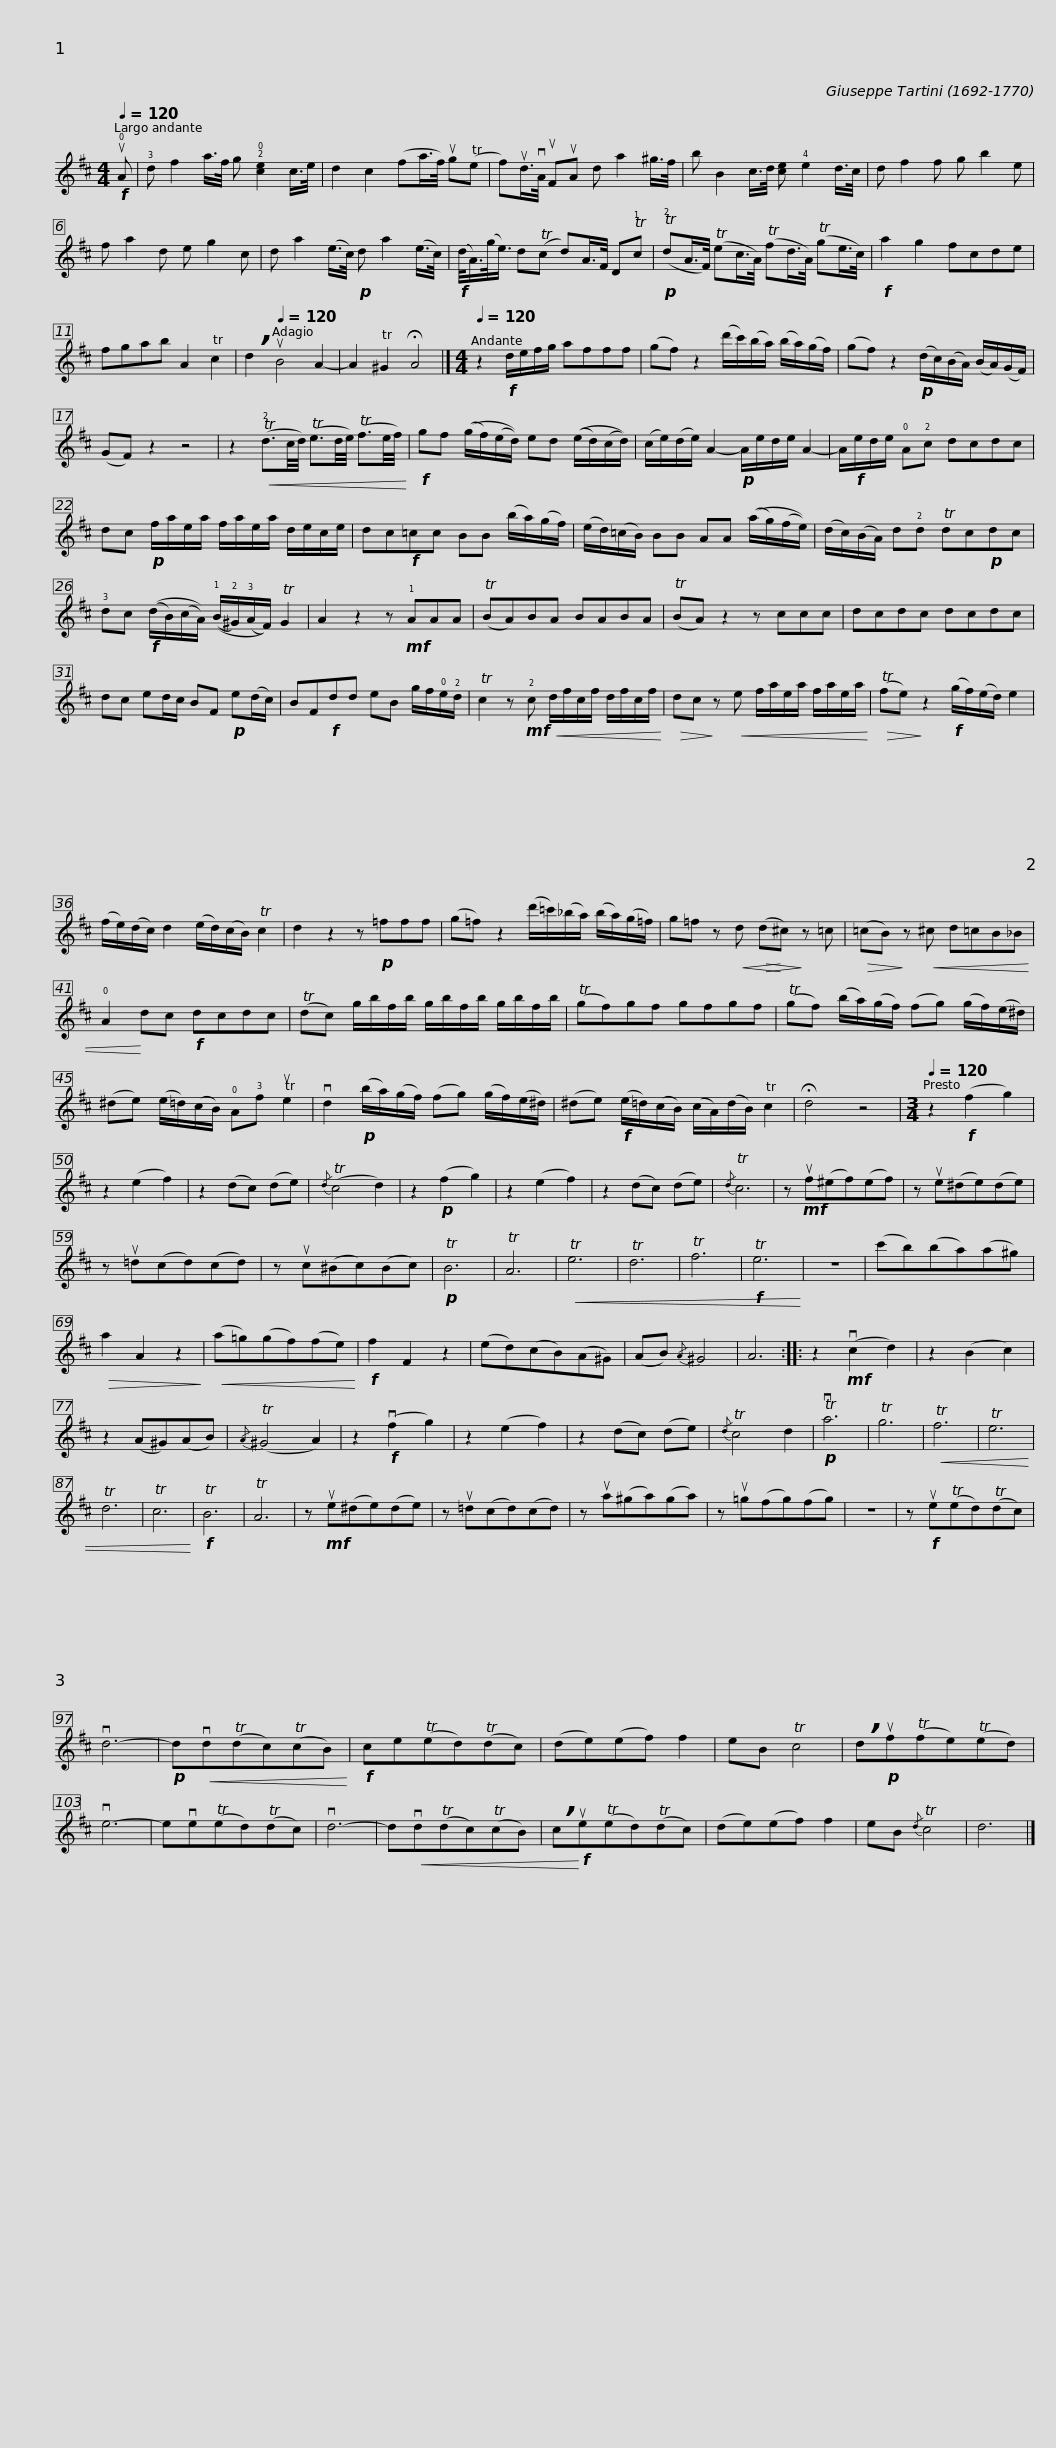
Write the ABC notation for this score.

X:1
L:1/8
Q:1/4=120
M:4/4
I:linebreak $
K:D
V:1 treble
V:1
!f! u!0!A | !3!d f2 a/>f/ g !2!!0![ce]2 c/>e/ | d2 c2 (fa/>f/) ug(Te |$ f)ud/>vA/ uFuA d a2 ^g/>f/ | b B2 c/>d/ [ce] !4!e2 d/>c/ | %5
 d f2 f g b2 e |$ f a2 d e g2 c | d a2 (e/>c/)!p! d a2 (e/>c/) |!f! (d/<A/)(g/<e/) d(Tc d)A/>F/ DT!1!c |$!p! (T!2!dA/>F/) (Tec/>A/) (Tfd/>A/) (Tge/>c/) | %10
!f! a2 g2 fcde | fgab A2 Tc2 | !breath!d2[Q:1/4=120] uB4 A2- | A2 T^G2 !fermata!A4 |]$[M:4/4][Q:1/4=120] z2!f! d/e/f/g/ afff | %15
 (gf) z2 (d'/c'/)(b/a/) (b/a/)(g/f/) | (gf) z2!p! (d/c/)(B/A/) (B/A/)(G/F/) | (GF) z2 z4 |$ z2!<(! (T!2!d3/2c/4d/4) (Te3/2d/4e/4) (Tf3/2e/4f/4)!<)! |!f! gf ((g/f/)(e/d/)) ed ((e/d/)(c/d/)) | %20
 (c/e/)(d/e/) A2-!p! A/e/d/e/ A2- | A/!f!e/d/e/ !0!A!2!c dcdc |$ dc!p! f/a/e/a/ f/a/e/a/ d/e/c/e/ | dc!f!=cc BB (b/a/)(g/f/) | (e/d/)(=c/B/) BB AA ((a/g/)(f/e/)) | %25
 (d/c/)(B/A/) d!2!d Tdc!p!dc |$ !3!dc!f! ((d/B/)(c/A/)) ((!1!B/!2!^G/)(!3!A/F/)) TG2 | A2 z2 z!mf! !1!AAA | (TBA)BA BABA | (TBA) z2 z ccc | %30
 dcdc dcdc |$ dc ed/c/ BF!p! e(d/c/) | BF!f!dd eB g/f/!0!e/!2!d/ | Tc2 z!mf! !2!c!<(! d/f/c/f/ d/f/c/f/!<)! |!>(! dc!>)! z!<(! e f/a/e/a/ f/a/e/a/!<)! |$ %35
!>(! (Tfe)!>)! z2!f! (g/f/)(e/d/) e2 | (f/e/)(d/c/) d2 (e/d/)(c/B/) Tc2 | d2 z2 z!p! =fff | (g=f) z2 (d'/=c'/)(_b/a/) (b/a/)(g/=f/) |$ g=f z!<(! d!>(! (d!<)!^c)!>)! z =c | %40
!>(! (=cB)!>)! z!<(! ^c d=cB_B | !0!A2!<)! dc!f! dcdc | (Tdc) g/b/f/b/ g/b/f/b/ g/b/f/b/ |$ (Tgf)gf gfgf | (Tgf) (b/a/)(g/f/) (fg) (g/f/)(e/^d/) |$ %45
 (^de) (e/=d/)(c/B/) !0!A!3!f Tue2 | vd2!p! (b/a/)(g/f/) (fg) (g/f/)(e/^d/) | (^de)!f! (e/=d/)(c/B/) (c/A/)(d/B/) Tc2 | !fermata!d4 z4 |$[M:3/4][Q:1/4=120] z2!f! (f2 g2) | %50
 z2 (e2 f2) | z2 (dc) (de) |{/d} (Tc4 d2) | z2!p! (f2 g2) | z2 (e2 f2) | %55
 z2 (dc) (de) |{/d} Tc6 | z!mf! uf(^ef)(ef) | z ue(^de)(de) |$ z u=d(cd)(cd) | %60
 z uc(^Bc)(Bc) |!p! TB6 | TA6 |!<(! Te6 | Td6 | %65
 Tf6 |!f! Te6!<)! | z6 | (c'b)(ba)(a^g) |!>(! a2 A2 z2!>)! |$ %70
!<(! (a=g)(gf)(fe)!<)! |!f! f2 F2 z2 | (ed)(cB)(A^G) | (AB){/A} ^G4 | A6 :: %75
 z2!mf! (vc2 d2) | z2 (B2 c2) | z2 (A^G)(AB) |{/A} (T^G4 A2) |$ z2!f! (vf2 g2) | %80
 z2 (e2 f2) | z2 (dc) (de) |{/d} Tc4 d2 |$!p! Tva6 | Tg6 | %85
!<(! Tf6 | Te6 | Td6 | Tc6!<)! |!f! TB6 | %90
 TA6 |$ z!mf! ue(^de)(de) | z u=d(cd)(cd) | z ua(^ga)(ga) | z u=g(fg)(fg) | %95
 z6 | z!f! ue(Ted)(Tdc) |$ vd6- |!p! d!<(!vd(Tdc)(TcB)!<)! |!f! ce(Ted)(Tdc) | %100
 (de)(ef) f2 | eB Tc4 | !breath!d!p!uf(Tfe)(Ted) | ve6- | eve(Ted)(Tdc) | %105
 vd6- |$ d!<(!vd(Tdc)(TcB) | !breath!c!<)!!f!ue(Ted)(Tdc) | (de)(ef) f2 | eB{/d} Tc4 | %110
 d6 |] %111
